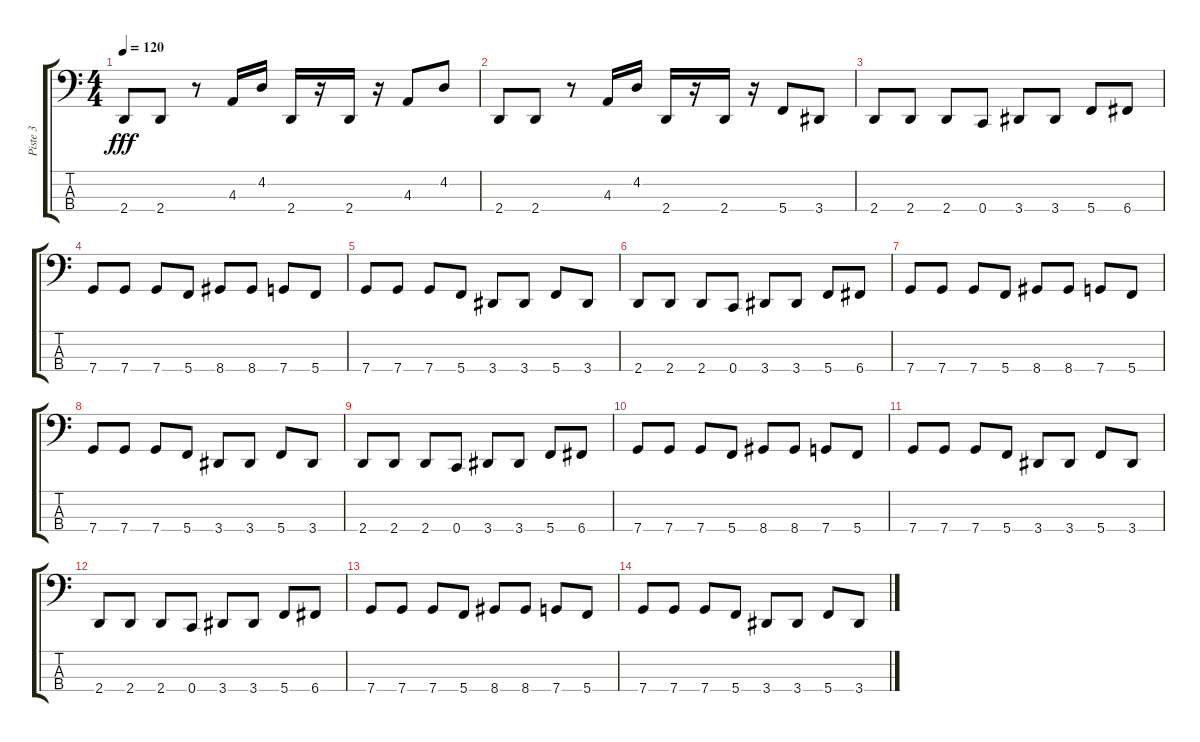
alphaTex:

\track ("Piste 3" "Piste 3") {instrument electricbassfinger}
\staff {score tabs}
\tuning (Eb2 Bb1 F1 C1) {hide}
\ts (4 4)
\tempo 120
\clef f4
\ks c
2.4.8{dy fff} 2.4.8 r.8 4.3.16 4.2.16 2.4.16 r.16 2.4.16 r.16 4.3.8 4.2.8 |
2.4.8 2.4.8 r.8 4.3.16 4.2.16 2.4.16 r.16 2.4.16 r.16 5.4.8 3.4.8 |
2.4.8 2.4.8 2.4.8 0.4.8 3.4.8 3.4.8 5.4.8 6.4.8 |
7.4.8 7.4.8 7.4.8 5.4.8 8.4.8 8.4.8 7.4.8 5.4.8 |
7.4.8 7.4.8 7.4.8 5.4.8 3.4.8 3.4.8 5.4.8 3.4.8 |
2.4.8 2.4.8 2.4.8 0.4.8 3.4.8 3.4.8 5.4.8 6.4.8 |
7.4.8 7.4.8 7.4.8 5.4.8 8.4.8 8.4.8 7.4.8 5.4.8 |
7.4.8 7.4.8 7.4.8 5.4.8 3.4.8 3.4.8 5.4.8 3.4.8 |
2.4.8 2.4.8 2.4.8 0.4.8 3.4.8 3.4.8 5.4.8 6.4.8 |
7.4.8 7.4.8 7.4.8 5.4.8 8.4.8 8.4.8 7.4.8 5.4.8 |
7.4.8 7.4.8 7.4.8 5.4.8 3.4.8 3.4.8 5.4.8 3.4.8 |
2.4.8 2.4.8 2.4.8 0.4.8 3.4.8 3.4.8 5.4.8 6.4.8 |
7.4.8 7.4.8 7.4.8 5.4.8 8.4.8 8.4.8 7.4.8 5.4.8 |
7.4.8 7.4.8 7.4.8 5.4.8 3.4.8 3.4.8 5.4.8 3.4.8
